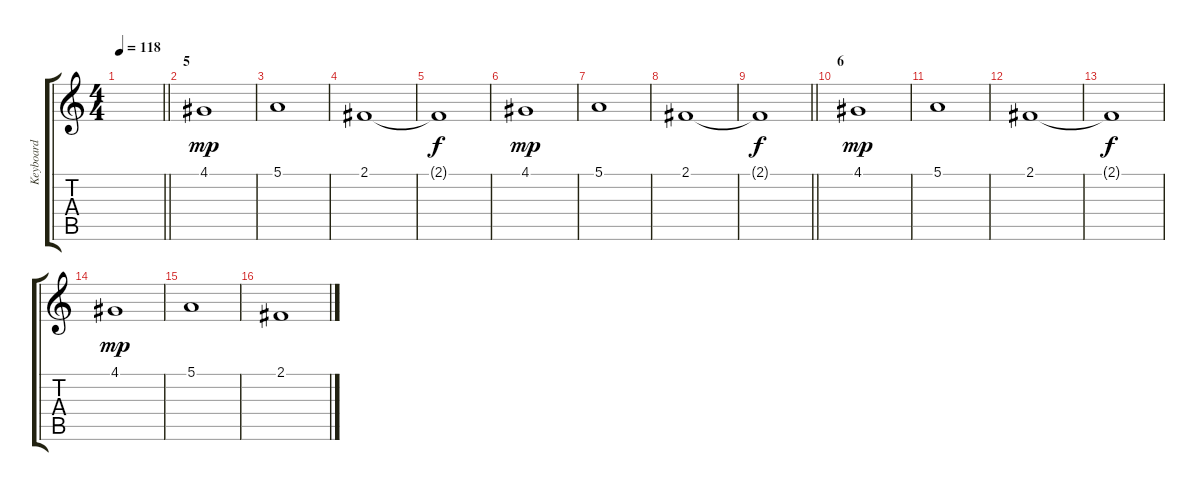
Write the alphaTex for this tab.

\track ("Keyboard" "Keyboard") {instrument stringensemble2}
\staff {score tabs}
\tuning (E4 B3 G3 D3 A2 D2) {hide}
\ts (4 4)
\tempo 118
\clef g2
\barLineRight lightlight
\ks c
|
\section ("" "5")
4.1.1{dy mp} |
5.1.1 |
2.1.1 |
2.1{t}.1{dy f} |
4.1.1{dy mp} |
5.1.1 |
2.1.1 |
\barLineRight lightlight
2.1{t}.1{dy f} |
\section ("" "6")
4.1.1{dy mp} |
5.1.1 |
2.1.1 |
2.1{t}.1{dy f} |
4.1.1{dy mp} |
5.1.1 |
2.1.1
